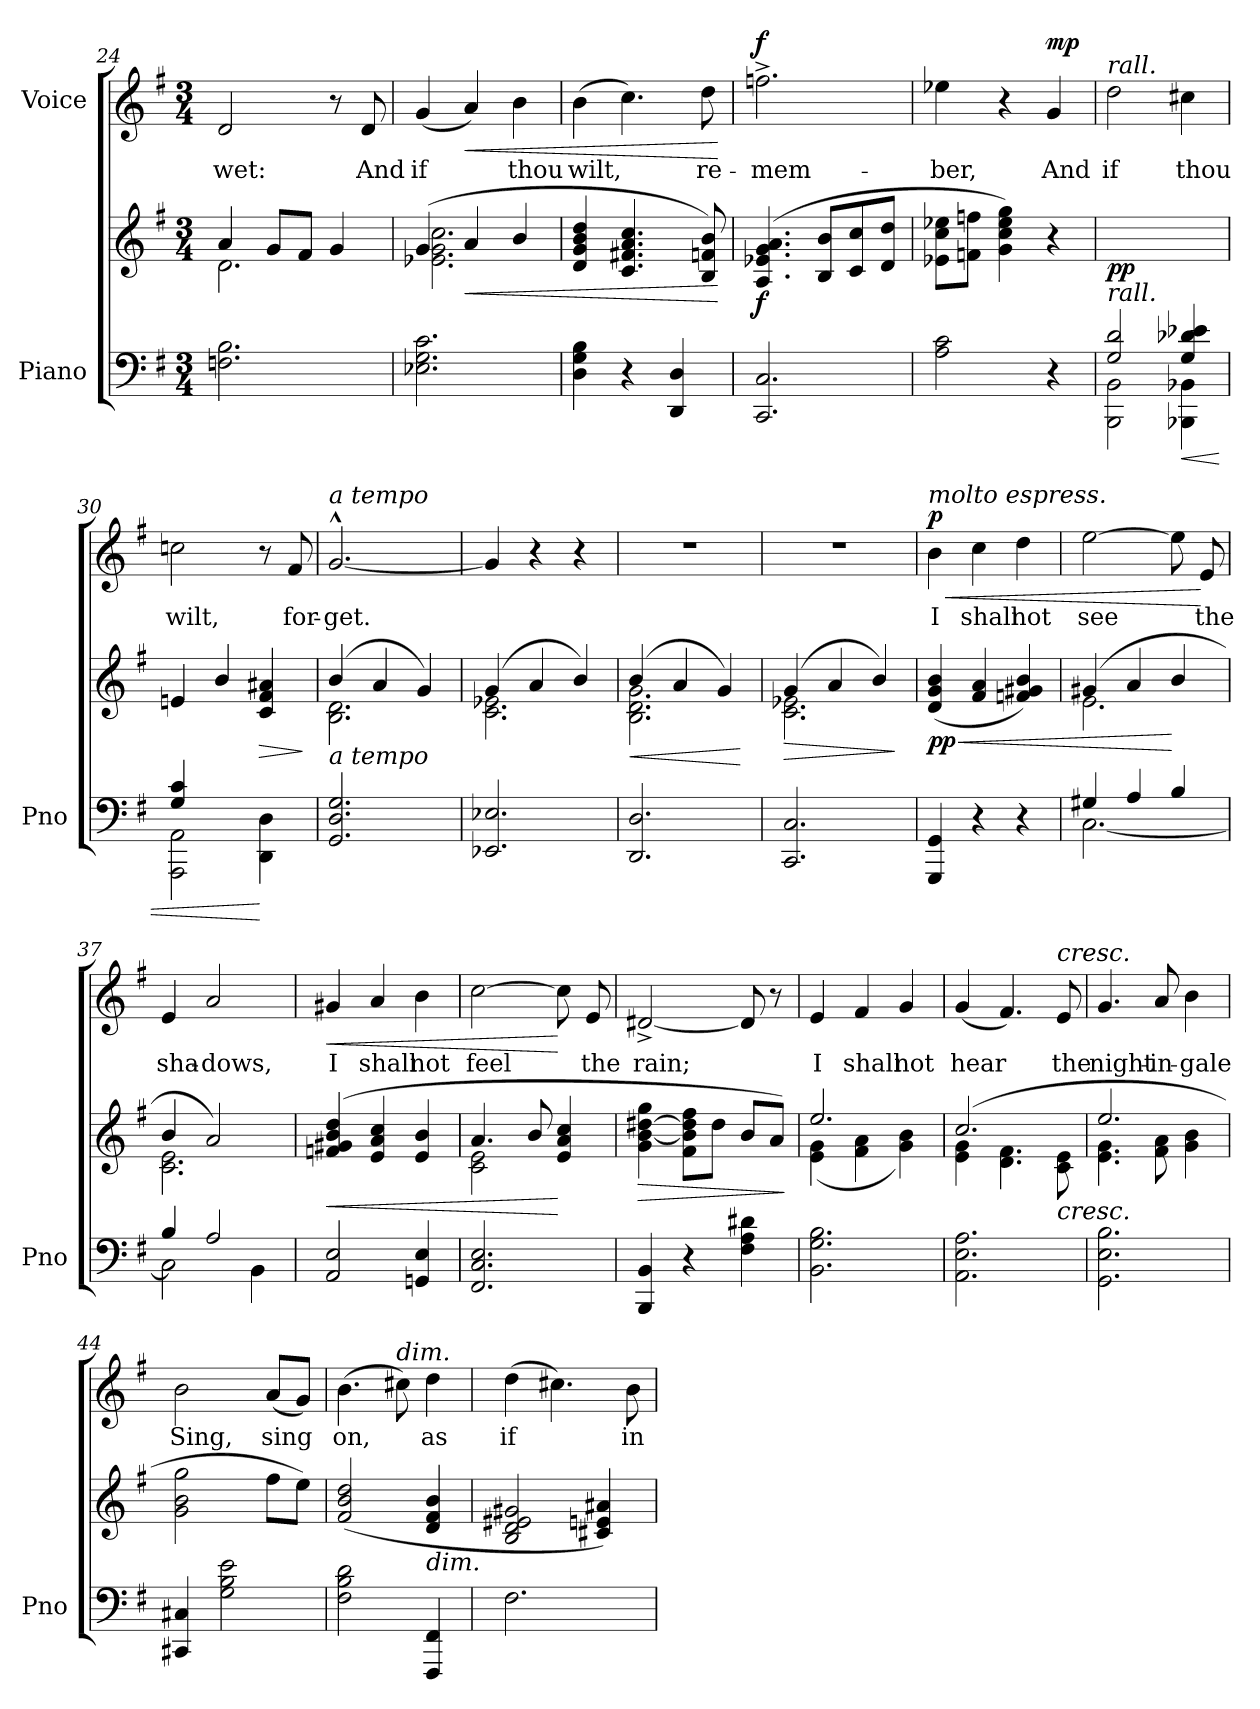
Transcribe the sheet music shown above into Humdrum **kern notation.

**kern	**kern	**dynam	**kern	**text	**dynam
*part2	*part2	*part2	*part1	*part1	*part1
*staff3	*staff2	*staff2/3	*staff1	*staff1	*staff1
*I"Piano	*	*	*I"Voice	*	*
*I'Pno	*	*	*	*	*
*clefF4	*clefG2	*	*clefG2	*	*
*k[f#]	*k[f#]	*	*k[f#]	*	*
*M3/4	*M3/4	*	*M3/4	*	*
=24	=24	=24	=24	=24	=24
*	*^	*	*	*	*
2.Fn\ 2.B\	4a/	2.d\	.	2d/	wet:	.
.	8g/L	.	.	.	.	.
.	8f#/J	.	.	.	.	.
.	4g/	.	.	8r	.	.
.	.	.	.	8d/	And	.
=25	=25	=25	=25	=25	=25	=25
2.E-X\ 2.G\ 2.c\	(4g/	2.e-X\ 2.g\ 2.cc\	.	(4g/	if	.
!	!	!	!LO:HP:b	!	!	!LO:HP:b
.	4a/	.	<	4a/)	.	<
.	4b/	.	.	4b\	thou	.
*	*v	*v	*	*	*	*
=26	=26	=26	=26	=26	=26
4D\ 4G\ 4B\	4d/ 4g/ 4b/ 4dd/	.	(4b\	wilt,	.
4r	4.c/ 4.f#X/ 4.a/ 4.cc/	.	4.cc\)	.	.
4DD/ 4D/	.	.	.	.	.
.	8B/ 8fn/ 8b/)	.	8dd\	re-	.
.	.	[	.	.	[
=27	=27	=27	=27	=27	=27
!	!	!LO:DY:b	!	!	!LO:DY:a
2.CC/ 2.C/	(4.A/ 4.e-X/ 4.g/ 4.a/	f	2.ffn^\	-mem-	f
.	8B/ 8b/L	.	.	.	.
.	8c/ 8cc/	.	.	.	.
.	8d/ 8dd/J	.	.	.	.
=28	=28	=28	=28	=28	=28
2A\ 2c\	8e-X\ 8cc\ 8ee-X\L	.	4ee-X\	-ber,	.
.	8fn\ 8ffn\J	.	.	.	.
.	4g\ 4cc\ 4ee-\ 4gg\)	.	4r	.	.
!	!	!	!	!	!LO:DY:a
4r	4r	.	4g/	And	mp
=29	=29	=29	=29	=29	=29
*^	*	*	*	*	*
!	!	!	!	!LO:TX:a:i:t=rall.	!	!
!	!	!LO:TX:b:i:t=rall.	!	!	!	!
!	!	!	!LO:DY:b	!	!	!
(2G/ 2d/	2BBB\ 2BB\	2.ryy	pp	2dd\	if	.
!	!	!	!LO:HP:b=2	!	!	!
4G/ 4d-X/ 4e-X/	4BBB-X\ 4BB-X\	.	<	4cc#X\	thou	.
=30	=30	=30	=30	=30	=30	=30
4G/ 4c/	2AAA\ 2AA\	4en/	.	2ccn\	wilt,	.
2ryy	.	4b/	.	.	.	.
!	!	!	!LO:HP:n=1:b	!	!	!
.	4DD\ 4D\	4c/ 4f#/ 4a#X/)	[ >	8r	.	.
.	.	.	.	8f#/	for-	.
*v	*v	*	*	*	*	*
.	.	]	.	.	.
=31	=31	=31	=31	=31	=31
*	*^	*	*	*	*
!	!	!	!	!LO:TX:a:i:t=a tempo	!	!
!	!LO:TX:b:i:t=a tempo	!	!	!	!	!
2.GG/ 2.D/ 2.G/	(4b/	2.B\ 2.d\	.	[2.g^^/	-get.	.
.	4a/	.	.	.	.	.
.	4g/)	.	.	.	.	.
=32	=32	=32	=32	=32	=32	=32
2.EE-X/ 2.E-X/	(4g/	2.c\ 2.e-X\	.	4g/]	.	.
.	4a/	.	.	4r	.	.
.	4b/)	.	.	4r	.	.
=33	=33	=33	=33	=33	=33	=33
!	!	!	!LO:HP:b	!	!	!
2.DD/ 2.D/	(4b/	2.B\ 2.d\ 2.g\	<	2.r	.	.
.	4a/	.	.	.	.	.
.	4g/)	.	.	.	.	.
*	*v	*v	*	*	*	*
.	.	[	.	.	.
=34	=34	=34	=34	=34	=34
!	!	!LO:HP:b	!	!	!
*	*^	*	*	*	*
2.CC/ 2.C/	(4g/	2.c\ 2.e-X\	>	2.r	.	.
.	4a/	.	.	.	.	.
.	4b/)	.	.	.	.	.
*	*v	*v	*	*	*	*
.	.	]	.	.	.
=35	=35	=35	=35	=35	=35
!	!	!	!LO:TX:i:t=molto espress.	!	!
!	!	!LO:HP:b	!	!	!LO:HP:b
!	!	!LO:DY:n=1:b	!	!	!LO:DY:n=1:a
4GGG/ 4GG/	(>4d/ 4g/ 4b/	< pp	4b\	I	< p
4r	4f#/ 4a/	.	4cc\	shall	.
4r	4fn/ 4g#X/ 4b/)	.	4dd\	not	.
=36	=36	=36	=36	=36	=36
*^	*^	*	*	*	*
4G#X/	[2.C\	(4g#X/	2.e\	.	[2ee\	see	.
4A/	.	4a/	.	.	.	.	.
4B/	.	4b/	.	[	8ee\]	.	.
.	.	.	.	.	8e/	the	[
=37	=37	=37	=37	=37	=37	=37	=37
4B/	2C\]	4b/	2.c\ 2.e\	.	4e/	sha-	.
2A/	.	2a/)	.	.	2a/	-dows,	.
.	4BB\	.	.	.	.	.	.
*	*	*v	*v	*	*	*	*
=38	=38	=38	=38	=38	=38	=38
!	!	!	!LO:HP:b	!	!	!LO:HP:b
*v	*v	*	*	*	*	*
2AA/ 2E/	(4fn/ 4g#X/ 4b/ 4dd/	<	4g#X/	I	<
.	4e/ 4a/ 4cc/	.	4a/	shall	.
4GGn/ 4E/	4e/ 4b/	.	4b\	not	.
=39	=39	=39	=39	=39	=39
*	*^	*	*	*	*
2.FF#/ 2.C/ 2.E/	4.a/	2c\ 2e\	.	[2cc\	feel	.
.	8b/	.	.	.	.	.
.	4e/ 4a/ 4cc/	4ryy	[	8cc\]	.	[
.	.	.	.	8e/	the	.
*	*v	*v	*	*	*	*
=40	=40	=40	=40	=40	=40
!	!	!LO:HP:b	!	!	!
4BBB/ 4BB/	4g\ [<4b\ [4dd#X\ 4gg\	>	[2d#X^>/	rain;	.
4r	8f#\ 8b\] 8dd#\] 8ff#\L	.	.	.	.
.	8dd#\J	.	.	.	.
4F#\ 4A\ 4d#X\	8b/L	.	8d#/]	.	.
.	8a/J)	.	8r	.	.
.	.	]	.	.	.
=41	=41	=41	=41	=41	=41
*	*^	*	*	*	*
2.BB\ 2.G\ 2.B\	2.ee/	(4e\ 4g\	.	4e/	I	.
.	.	4f#\ 4a\	.	4f#/	shall	.
.	.	4g\ 4b\)	.	4g/	not	.
=42	=42	=42	=42	=42	=42	=42
2.AA\ 2.E\ 2.A\	(2.cc/	4e\ 4g\	.	(4g/	hear	.
.	.	4.d\ 4.f#\	.	4.f#/)	.	.
!	!	!	!	!LO:TX:a:i:t=cresc.	!	!
!	!	!LO:TX:b:i:t=cresc.	!	!	!	!
.	.	8c\ 8e\	.	8e/	the	.
=43	=43	=43	=43	=43	=43	=43
2.GG\ 2.E\ 2.B\	2.ee/	4.e\ 4.g\	.	4.g/	night-	.
.	.	8f#\ 8a\	.	8a/	-in-	.
.	.	4g\ 4b\	.	4b\	-gale	.
*	*v	*v	*	*	*	*
=44	=44	=44	=44	=44	=44
4CC#X/ 4C#X/	2g\ 2b\ 2gg\	.	2b\	Sing,	.
2G\ 2B\ 2e\	.	.	.	.	.
.	8ff#\L	.	(8a/L	sing	.
.	8ee\J)	.	8g/J)	.	.
=45	=45	=45	=45	=45	=45
2F#\ 2B\ 2d\	(2f#/ 2b/ 2dd/	.	(4.b\	on,	.
!	!	!	!LO:TX:a:i:t=dim.	!	!
.	.	.	8cc#X\)	.	.
!	!LO:TX:b:i:t=dim.	!	!	!	!
4FFF#/ 4FF#/	4d/ 4f#/ 4b/	.	4dd\	as	.
=46	=46	=46	=46	=46	=46
2.F#\	2B/ 2d/ 2e#X/ 2g#X/	.	(4dd\	if	.
.	.	.	4.cc#X\)	.	.
.	4c#X/ 4en/ 4a#X/)	.	.	.	.
.	.	.	8b\	in	.
=	=	=	=	=	=
*-	*-	*-	*-	*-	*-
